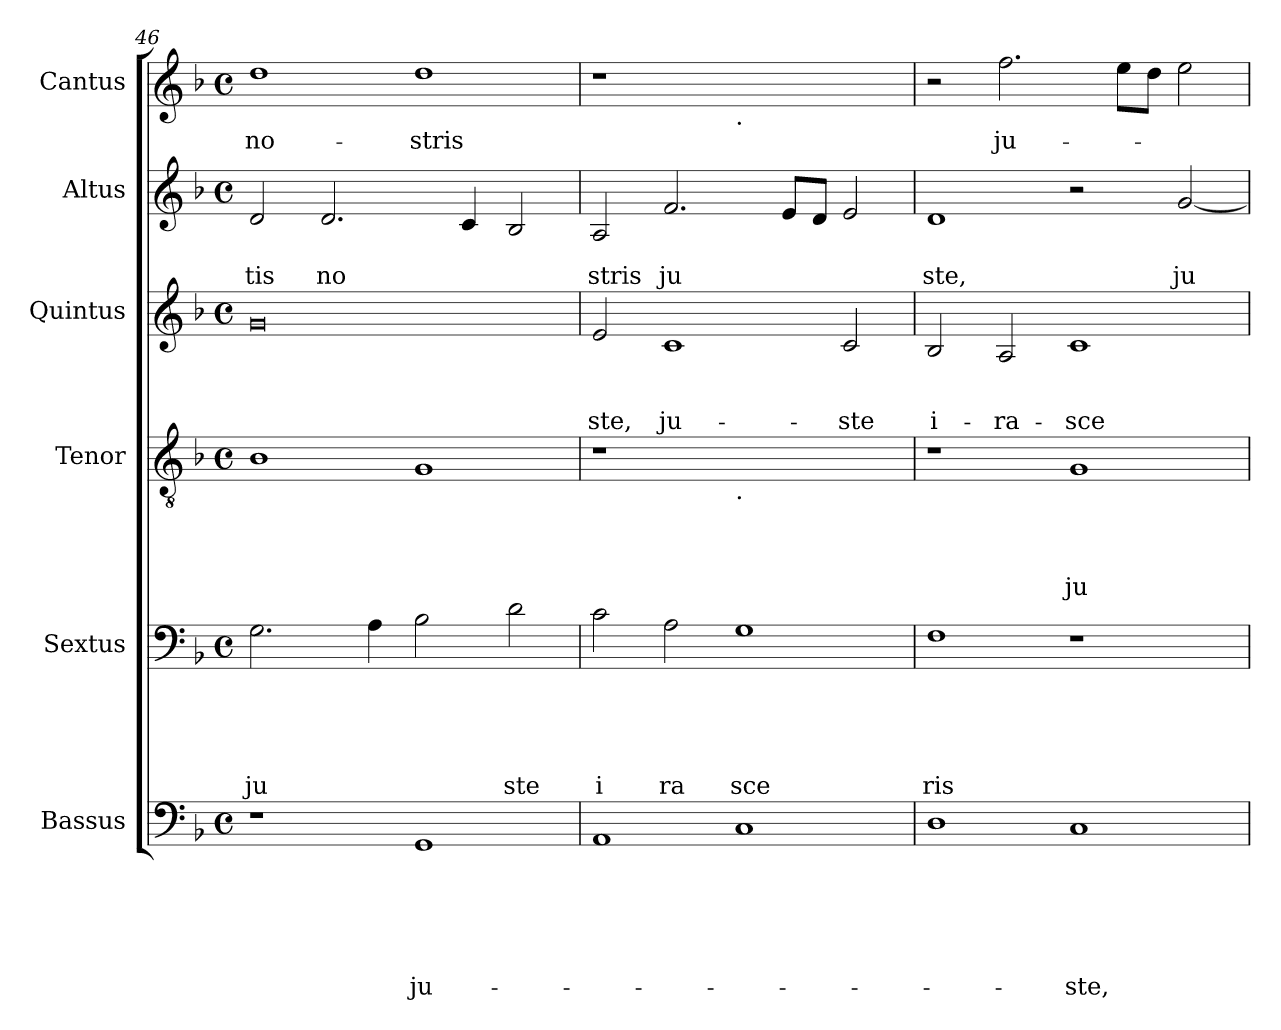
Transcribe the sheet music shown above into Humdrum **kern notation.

**kern	**text	**text	**text	**text	**text	**text	**kern	**text	**text	**text	**text	**text	**kern	**text	**text	**text	**text	**kern	**text	**text	**text	**kern	**text	**text	**kern	**text
*part6	*part6	*part6	*part6	*part6	*part6	*part6	*part5	*part5	*part5	*part5	*part5	*part5	*part4	*part4	*part4	*part4	*part4	*part3	*part3	*part3	*part3	*part2	*part2	*part2	*part1	*part1
*staff6	*staff6	*staff6	*staff6	*staff6	*staff6	*staff6	*staff5	*staff5	*staff5	*staff5	*staff5	*staff5	*staff4	*staff4	*staff4	*staff4	*staff4	*staff3	*staff3	*staff3	*staff3	*staff2	*staff2	*staff2	*staff1	*staff1
*I"Bassus	*	*	*	*	*	*	*I"Sextus	*	*	*	*	*	*I"Tenor	*	*	*	*	*I"Quintus	*	*	*	*I"Altus	*	*	*I"Cantus	*
!!LO:PB:g=z
*clefF4	*	*	*	*	*	*	*clefF4	*	*	*	*	*	*clefGv2	*	*	*	*	*clefG2	*	*	*	*clefG2	*	*	*clefG2	*
*k[b-]	*	*	*	*	*	*	*k[b-]	*	*	*	*	*	*k[b-]	*	*	*	*	*k[b-]	*	*	*	*k[b-]	*	*	*k[b-]	*
*F:	*	*	*	*	*	*	*F:	*	*	*	*	*	*F:	*	*	*	*	*F:	*	*	*	*F:	*	*	*F:	*
*M4/4	*	*	*	*	*	*	*M4/4	*	*	*	*	*	*M4/4	*	*	*	*	*M4/4	*	*	*	*M4/4	*	*	*M4/4	*
*met(c)	*	*	*	*	*	*	*met(c)	*	*	*	*	*	*met(c)	*	*	*	*	*met(c)	*	*	*	*met(c)	*	*	*met(c)	*
=46	=46	=46	=46	=46	=46	=46	=46	=46	=46	=46	=46	=46	=46	=46	=46	=46	=46	=46	=46	=46	=46	=46	=46	=46	=46	=46
!	!	!	!	!	!	!	!	!	!	!	!	!LO:LY:b	!	!	!	!	!	!	!	!	!	!	!	!LO:LY:b	!	!LO:LY:b
1r	.	.	.	.	.	.	2.G\	.	.	.	.	ju	1B-	.	.	.	.	0g	.	.	.	2d/	.	-tis	1dd	no-
!	!	!	!	!	!	!	!	!	!	!	!	!	!	!	!	!	!	!	!	!	!	!	!	!LO:LY:b	!	!
.	.	.	.	.	.	.	.	.	.	.	.	.	.	.	.	.	.	.	.	.	.	2.d/	.	no	.	.
.	.	.	.	.	.	.	4A\	.	.	.	.	.	.	.	.	.	.	.	.	.	.	.	.	.	.	.
!	!	!	!	!	!	!LO:LY:b	!	!	!	!	!	!	!	!	!	!	!	!	!	!	!	!	!	!	!	!LO:LY:b
1GG	.	.	.	.	.	ju-	2B-\	.	.	.	.	.	1G	.	.	.	.	.	.	.	.	.	.	.	1dd	-stris
.	.	.	.	.	.	.	.	.	.	.	.	.	.	.	.	.	.	.	.	.	.	4c/	.	.	.	.
!	!	!	!	!	!	!	!	!	!	!	!	!LO:LY:b	!	!	!	!	!	!	!	!	!	!	!	!	!	!
.	.	.	.	.	.	.	2d\	.	.	.	.	ste	.	.	.	.	.	.	.	.	.	2B-/	.	.	.	.
=47!	=47!	=47!	=47!	=47!	=47!	=47!	=47!	=47!	=47!	=47!	=47!	=47!	=47!	=47!	=47!	=47!	=47!	=47!	=47!	=47!	=47!	=47!	=47!	=47!	=47!	=47!
!	!	!	!	!	!	!	!	!	!	!	!	!LO:LY:b	!	!	!	!	!	!	!	!	!LO:LY:b	!	!	!LO:LY:b	!	!
1AA	.	.	.	.	.	.	2c\	.	.	.	.	i	1r	.	.	.	.	2e/	.	.	ste,	2A/	.	stris	1r	.
!	!	!	!	!	!	!	!	!	!	!	!	!LO:LY:b	!	!	!	!	!	!	!	!	!LO:LY:b	!	!	!LO:LY:b	!	!
.	.	.	.	.	.	.	2A\	.	.	.	.	ra	.	.	.	.	.	1c	.	.	ju-	2.f/	.	ju	.	.
!	!	!	!	!	!	!	!	!	!	!	!	!	!	!	!	!	!	!	!	!	!	!	!	!	!LO:TX:b:t=.	!
!	!	!	!	!	!	!	!	!	!	!	!	!	!LO:TX:b:t=.	!	!	!	!	!	!	!	!	!	!	!	!	!
!	!	!	!	!	!	!	!	!	!	!	!	!LO:LY:b	!	!	!	!	!	!	!	!	!	!	!	!	!	!
1C	.	.	.	.	.	.	1G	.	.	.	.	sce	1ryy	.	.	.	.	.	.	.	.	.	.	.	1ryy	.
.	.	.	.	.	.	.	.	.	.	.	.	.	.	.	.	.	.	.	.	.	.	8e/L	.	.	.	.
.	.	.	.	.	.	.	.	.	.	.	.	.	.	.	.	.	.	.	.	.	.	8d/J	.	.	.	.
!	!	!	!	!	!	!	!	!	!	!	!	!	!	!	!	!	!	!	!	!	!LO:LY:b	!	!	!	!	!
.	.	.	.	.	.	.	.	.	.	.	.	.	.	.	.	.	.	2c/	.	.	-ste	2e/	.	.	.	.
=48!	=48!	=48!	=48!	=48!	=48!	=48!	=48!	=48!	=48!	=48!	=48!	=48!	=48!	=48!	=48!	=48!	=48!	=48!	=48!	=48!	=48!	=48!	=48!	=48!	=48!	=48!
!	!	!	!	!	!	!	!	!	!	!	!	!LO:LY:b	!	!	!	!	!	!	!	!	!LO:LY:b	!	!	!LO:LY:b	!	!
1D	.	.	.	.	.	.	1F	.	.	.	.	ris	1r	.	.	.	.	2B-/	.	.	i-	1d	.	ste,	2r	.
!	!	!	!	!	!	!	!	!	!	!	!	!	!	!	!	!	!	!	!	!	!LO:LY:b	!	!	!	!	!LO:LY:b
.	.	.	.	.	.	.	.	.	.	.	.	.	.	.	.	.	.	2A/	.	.	-ra-	.	.	.	2.ff\	ju-
!	!	!	!	!	!	!LO:LY:b	!	!	!	!	!	!	!	!	!	!	!LO:LY:b	!	!	!	!LO:LY:b	!	!	!	!	!
1C	.	.	.	.	.	-ste,	1r	.	.	.	.	.	1G	.	.	.	ju	1c	.	.	-sce-	2r	.	.	.	.
.	.	.	.	.	.	.	.	.	.	.	.	.	.	.	.	.	.	.	.	.	.	.	.	.	8ee\L	.
.	.	.	.	.	.	.	.	.	.	.	.	.	.	.	.	.	.	.	.	.	.	.	.	.	8dd\J	.
!	!	!	!	!	!	!	!	!	!	!	!	!	!	!	!	!	!	!	!	!	!	!	!	!LO:LY:b	!	!
.	.	.	.	.	.	.	.	.	.	.	.	.	.	.	.	.	.	.	.	.	.	[<2g/	.	ju	2ee\	.
=!	=!	=!	=!	=!	=!	=!	=!	=!	=!	=!	=!	=!	=!	=!	=!	=!	=!	=!	=!	=!	=!	=!	=!	=!	=!	=!
*-	*-	*-	*-	*-	*-	*-	*-	*-	*-	*-	*-	*-	*-	*-	*-	*-	*-	*-	*-	*-	*-	*-	*-	*-	*-	*-
